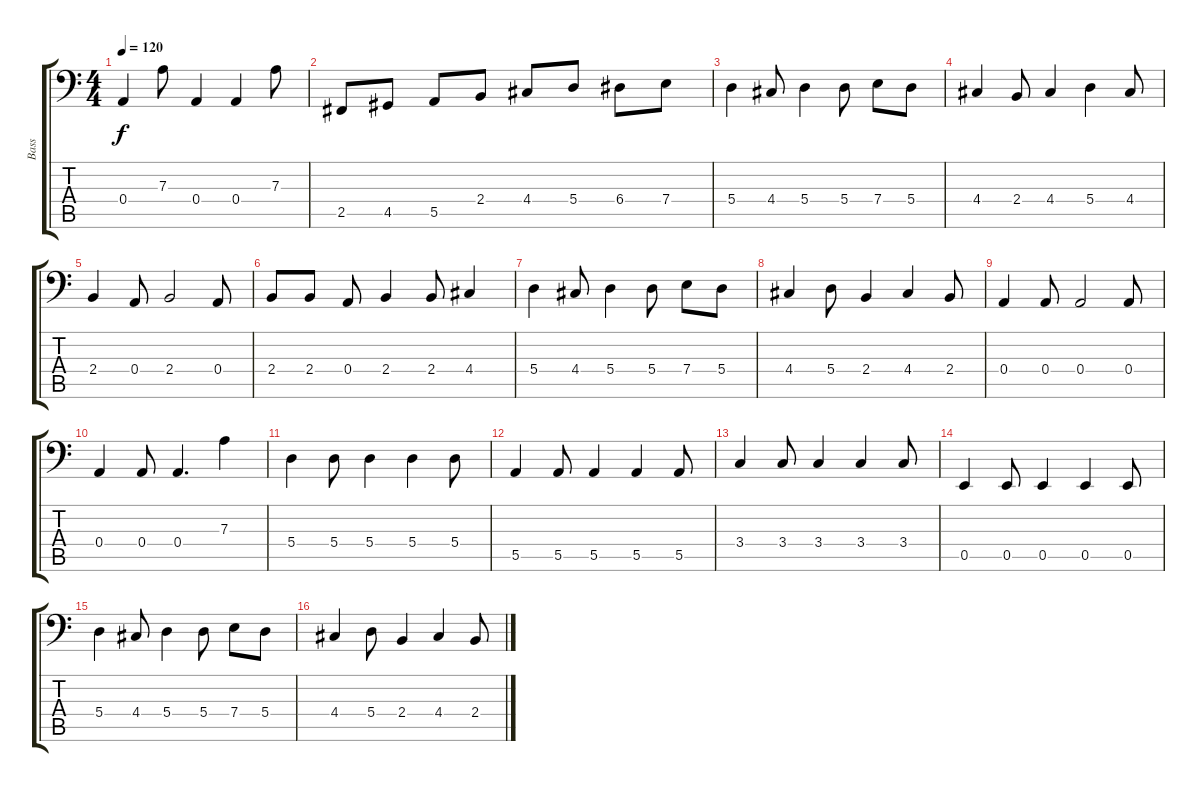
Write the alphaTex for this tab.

\track ("Bass" "Bass") {instrument electricbassfinger}
\staff {score tabs}
\tuning (C3 G2 D2 A1 E1 B0) {hide}
\ts (4 4)
\tempo 120
\clef f4
\ks c
0.4.4{dy f} 7.3.8 0.4.4 0.4.4 7.3.8 |
2.5.8 4.5.8 5.5.8 2.4.8 4.4.8 5.4.8 6.4.8 7.4.8 |
5.4.4 4.4.8 5.4.4 5.4.8 7.4.8 5.4.8 |
4.4.4 2.4.8 4.4.4 5.4.4 4.4.8 |
2.4.4 0.4.8 2.4.2 0.4.8 |
2.4.8 2.4.8 0.4.8 2.4.4 2.4.8 4.4.4 |
5.4.4 4.4.8 5.4.4 5.4.8 7.4.8 5.4.8 |
4.4.4 5.4.8 2.4.4 4.4.4 2.4.8 |
0.4.4 0.4.8 0.4.2 0.4.8 |
0.4.4 0.4.8 0.4.4{d} 7.3.4 |
5.4.4 5.4.8 5.4.4 5.4.4 5.4.8 |
5.5.4 5.5.8 5.5.4 5.5.4 5.5.8 |
3.4.4 3.4.8 3.4.4 3.4.4 3.4.8 |
0.5.4 0.5.8 0.5.4 0.5.4 0.5.8 |
5.4.4 4.4.8 5.4.4 5.4.8 7.4.8 5.4.8 |
4.4.4 5.4.8 2.4.4 4.4.4 2.4.8
